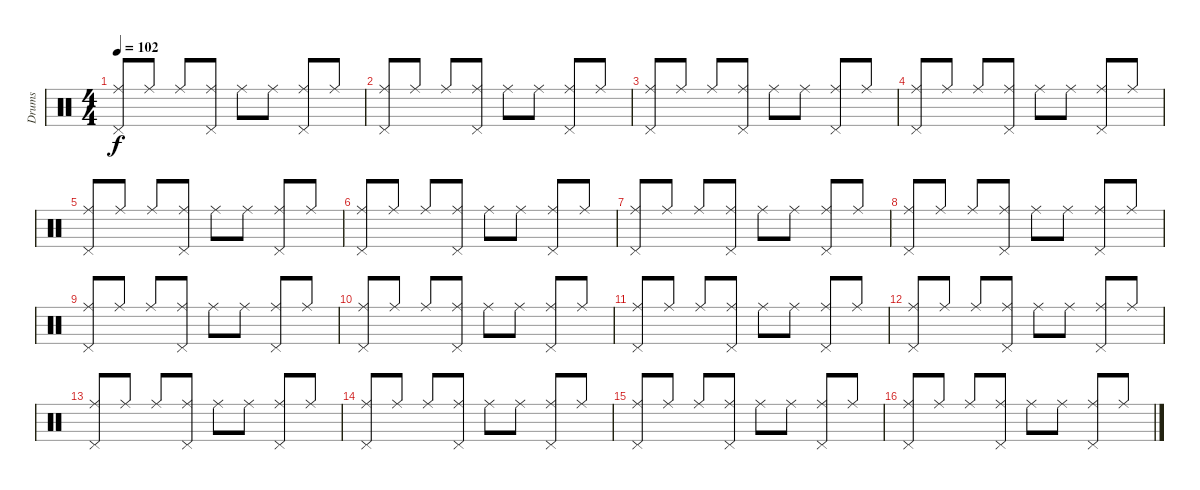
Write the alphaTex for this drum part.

\track ("Drums" "Drums") {instrument percussion}
\staff {score}
\articulation defaults
\ts (4 4)
\tempo 102
\tempo 143
\tempo 102
\clef neutral
\ks c
("Ride (middle)" "Pedal Hi-Hat (hit)").8{dy f} "Ride (middle)".8 "Ride (middle)".8 ("Ride (middle)" "Pedal Hi-Hat (hit)").8 "Ride (middle)".8 "Ride (middle)".8 ("Ride (middle)" "Pedal Hi-Hat (hit)").8 "Ride (middle)".8 |
("Ride (middle)" "Pedal Hi-Hat (hit)").8 "Ride (middle)".8 "Ride (middle)".8 ("Ride (middle)" "Pedal Hi-Hat (hit)").8 "Ride (middle)".8 "Ride (middle)".8 ("Ride (middle)" "Pedal Hi-Hat (hit)").8 "Ride (middle)".8 |
("Ride (middle)" "Pedal Hi-Hat (hit)").8 "Ride (middle)".8 "Ride (middle)".8 ("Ride (middle)" "Pedal Hi-Hat (hit)").8 "Ride (middle)".8 "Ride (middle)".8 ("Ride (middle)" "Pedal Hi-Hat (hit)").8 "Ride (middle)".8 |
("Ride (middle)" "Pedal Hi-Hat (hit)").8 "Ride (middle)".8 "Ride (middle)".8 ("Ride (middle)" "Pedal Hi-Hat (hit)").8 "Ride (middle)".8 "Ride (middle)".8 ("Ride (middle)" "Pedal Hi-Hat (hit)").8 "Ride (middle)".8 |
("Ride (middle)" "Pedal Hi-Hat (hit)").8 "Ride (middle)".8 "Ride (middle)".8 ("Ride (middle)" "Pedal Hi-Hat (hit)").8 "Ride (middle)".8 "Ride (middle)".8 ("Ride (middle)" "Pedal Hi-Hat (hit)").8 "Ride (middle)".8 |
("Ride (middle)" "Pedal Hi-Hat (hit)").8 "Ride (middle)".8 "Ride (middle)".8 ("Ride (middle)" "Pedal Hi-Hat (hit)").8 "Ride (middle)".8 "Ride (middle)".8 ("Ride (middle)" "Pedal Hi-Hat (hit)").8 "Ride (middle)".8 |
("Ride (middle)" "Pedal Hi-Hat (hit)").8 "Ride (middle)".8 "Ride (middle)".8 ("Ride (middle)" "Pedal Hi-Hat (hit)").8 "Ride (middle)".8 "Ride (middle)".8 ("Ride (middle)" "Pedal Hi-Hat (hit)").8 "Ride (middle)".8 |
("Ride (middle)" "Pedal Hi-Hat (hit)").8 "Ride (middle)".8 "Ride (middle)".8 ("Ride (middle)" "Pedal Hi-Hat (hit)").8 "Ride (middle)".8 "Ride (middle)".8 ("Ride (middle)" "Pedal Hi-Hat (hit)").8 "Ride (middle)".8 |
("Ride (middle)" "Pedal Hi-Hat (hit)").8 "Ride (middle)".8 "Ride (middle)".8 ("Ride (middle)" "Pedal Hi-Hat (hit)").8 "Ride (middle)".8 "Ride (middle)".8 ("Ride (middle)" "Pedal Hi-Hat (hit)").8 "Ride (middle)".8 |
("Ride (middle)" "Pedal Hi-Hat (hit)").8 "Ride (middle)".8 "Ride (middle)".8 ("Ride (middle)" "Pedal Hi-Hat (hit)").8 "Ride (middle)".8 "Ride (middle)".8 ("Ride (middle)" "Pedal Hi-Hat (hit)").8 "Ride (middle)".8 |
("Ride (middle)" "Pedal Hi-Hat (hit)").8 "Ride (middle)".8 "Ride (middle)".8 ("Ride (middle)" "Pedal Hi-Hat (hit)").8 "Ride (middle)".8 "Ride (middle)".8 ("Ride (middle)" "Pedal Hi-Hat (hit)").8 "Ride (middle)".8 |
("Ride (middle)" "Pedal Hi-Hat (hit)").8 "Ride (middle)".8 "Ride (middle)".8 ("Ride (middle)" "Pedal Hi-Hat (hit)").8 "Ride (middle)".8 "Ride (middle)".8 ("Ride (middle)" "Pedal Hi-Hat (hit)").8 "Ride (middle)".8 |
("Ride (middle)" "Pedal Hi-Hat (hit)").8 "Ride (middle)".8 "Ride (middle)".8 ("Ride (middle)" "Pedal Hi-Hat (hit)").8 "Ride (middle)".8 "Ride (middle)".8 ("Ride (middle)" "Pedal Hi-Hat (hit)").8 "Ride (middle)".8 |
("Ride (middle)" "Pedal Hi-Hat (hit)").8 "Ride (middle)".8 "Ride (middle)".8 ("Ride (middle)" "Pedal Hi-Hat (hit)").8 "Ride (middle)".8 "Ride (middle)".8 ("Ride (middle)" "Pedal Hi-Hat (hit)").8 "Ride (middle)".8 |
("Ride (middle)" "Pedal Hi-Hat (hit)").8 "Ride (middle)".8 "Ride (middle)".8 ("Ride (middle)" "Pedal Hi-Hat (hit)").8 "Ride (middle)".8 "Ride (middle)".8 ("Ride (middle)" "Pedal Hi-Hat (hit)").8 "Ride (middle)".8 |
("Ride (middle)" "Pedal Hi-Hat (hit)").8 "Ride (middle)".8 "Ride (middle)".8 ("Ride (middle)" "Pedal Hi-Hat (hit)").8 "Ride (middle)".8 "Ride (middle)".8 ("Ride (middle)" "Pedal Hi-Hat (hit)").8 "Ride (middle)".8
